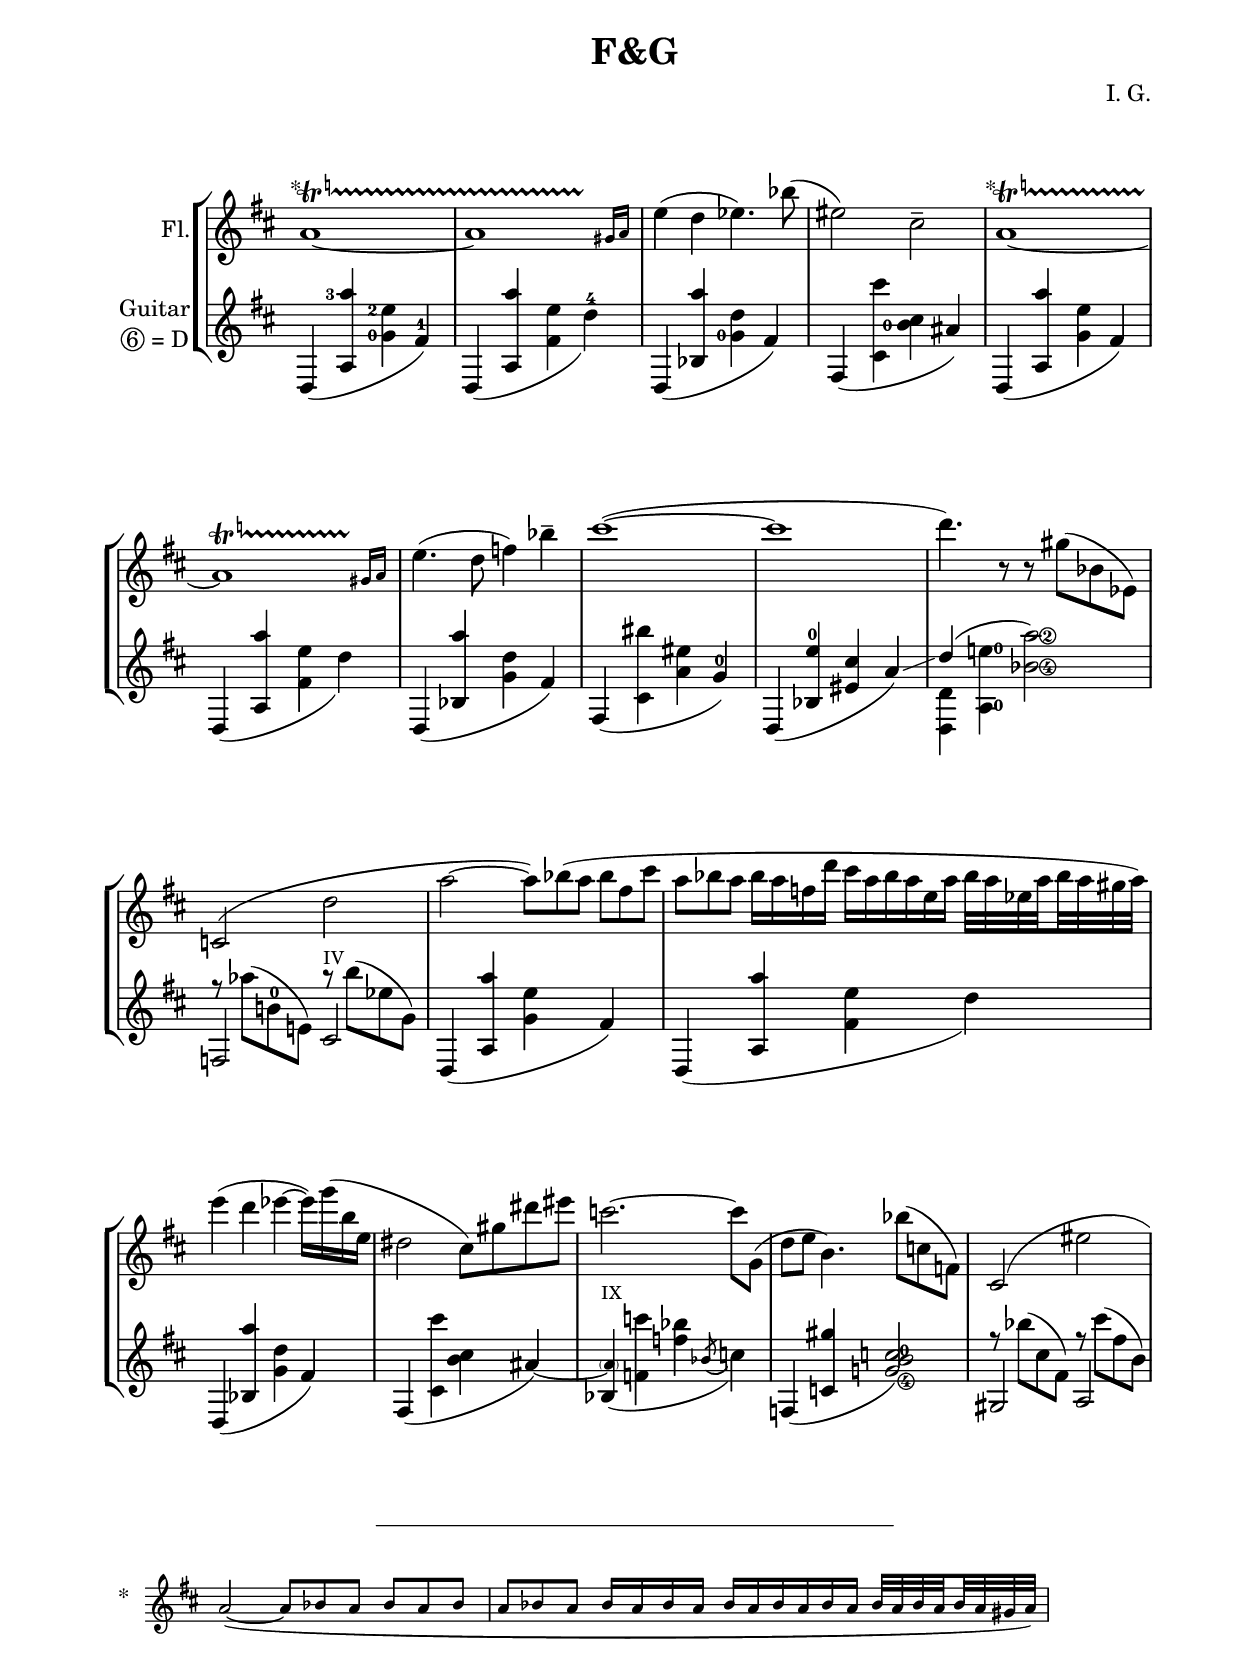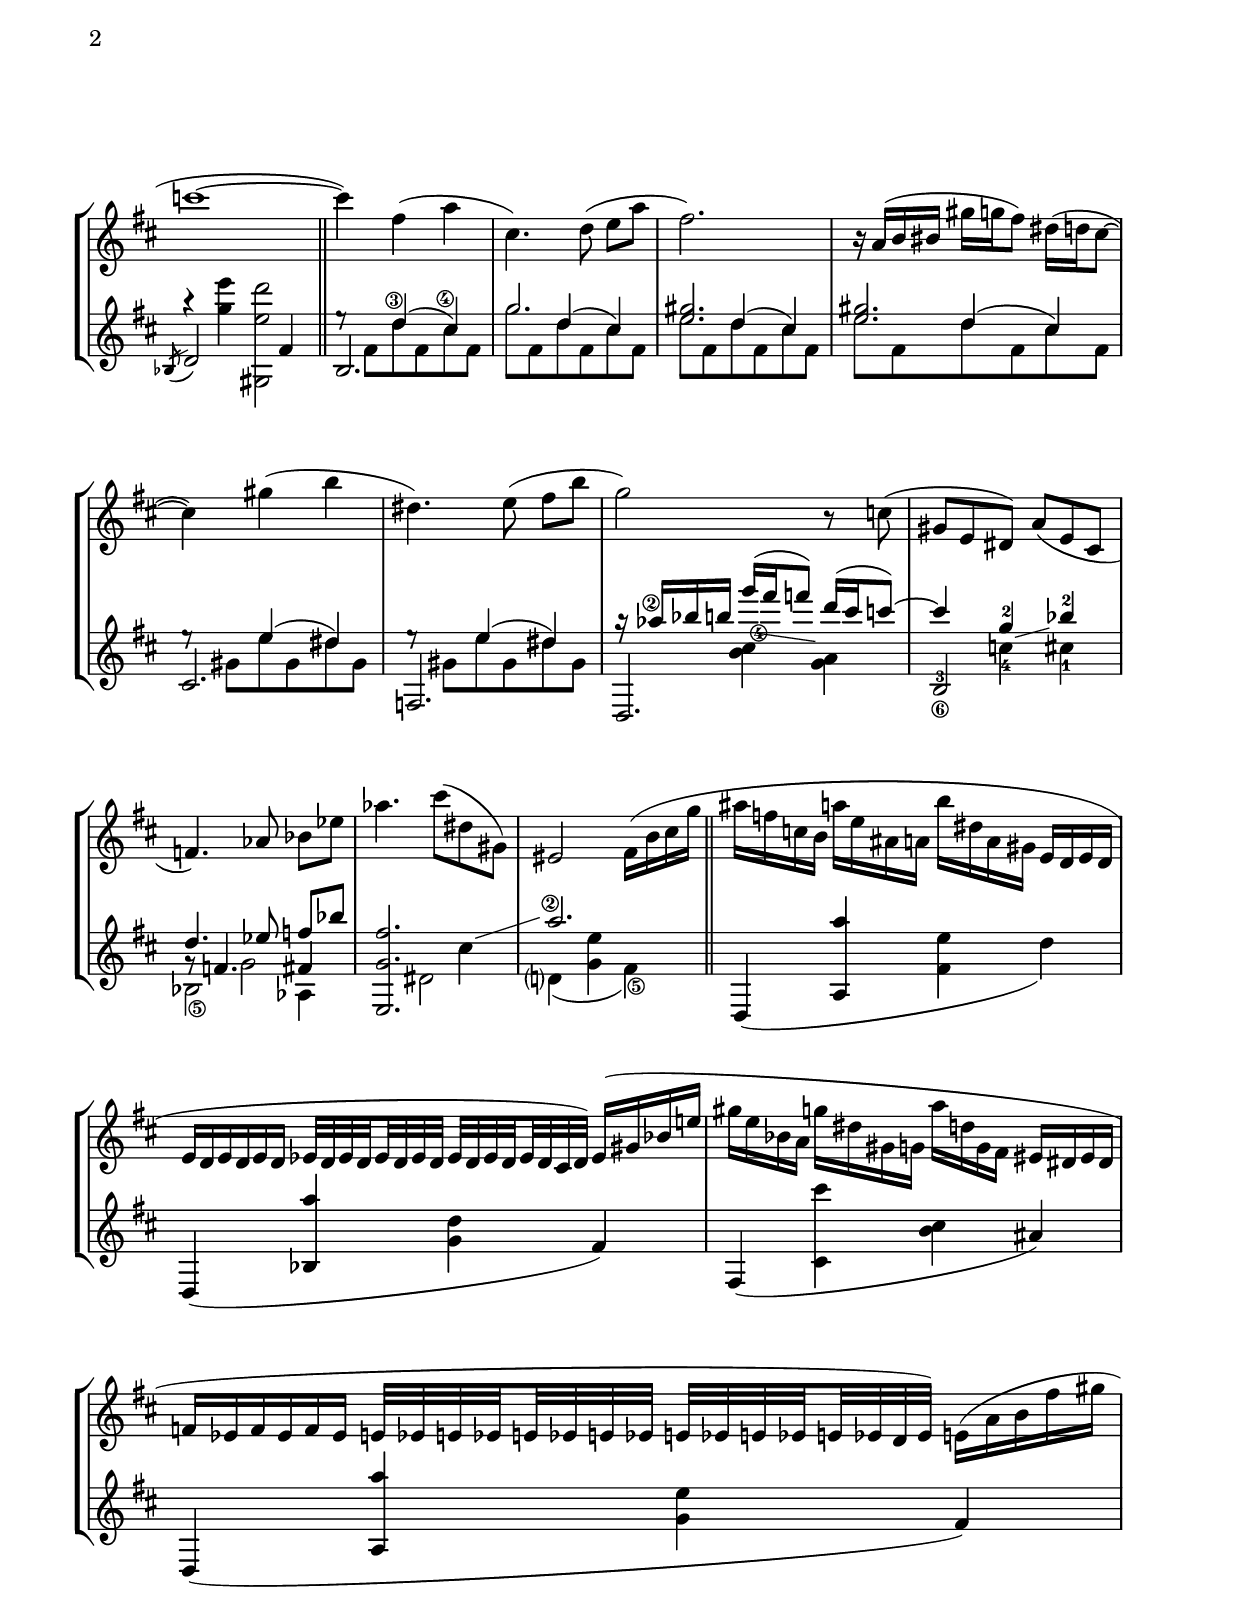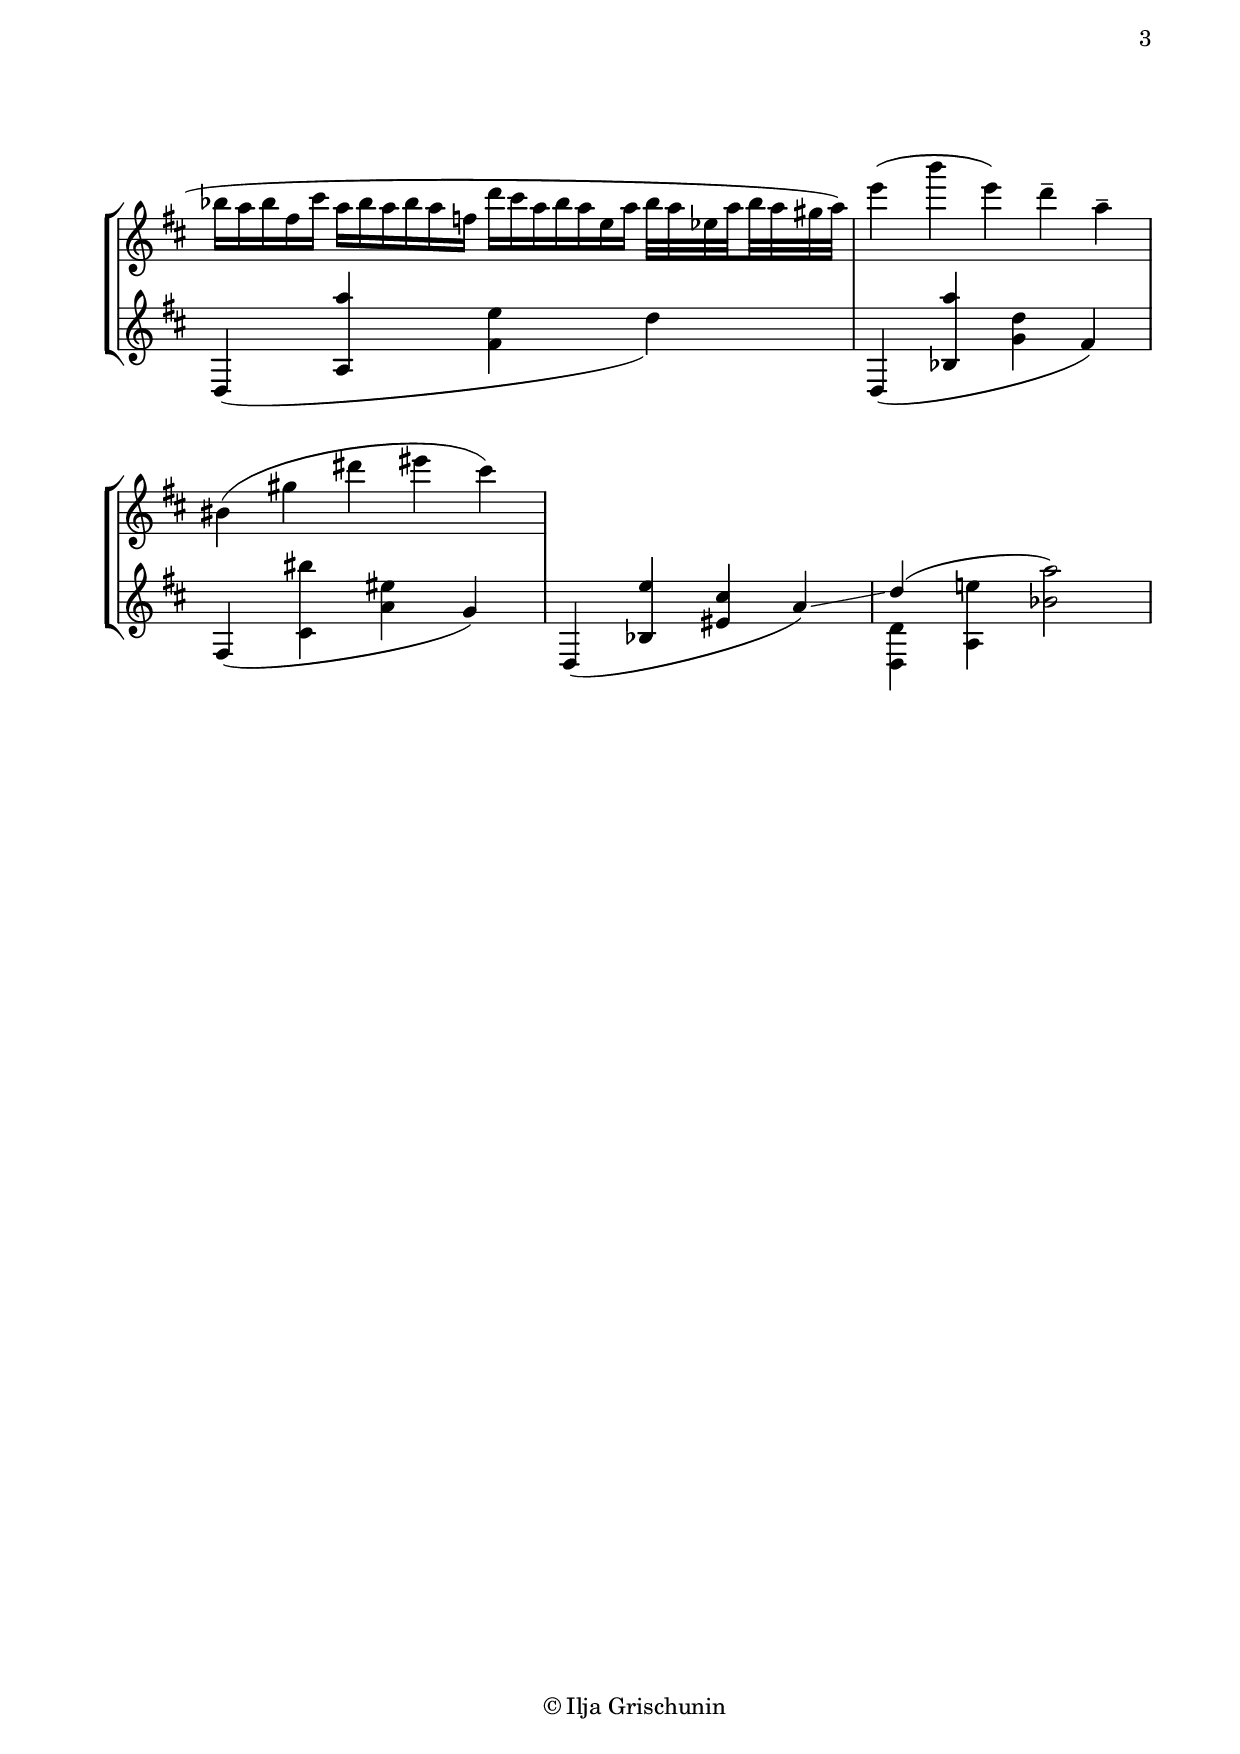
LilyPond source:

\version "2.19.15"
%\version "2.18.0"

\language "deutsch"

\header {
  title = "F&G"
  composer = "I. G."
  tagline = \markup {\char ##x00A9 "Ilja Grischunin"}
}

\paper {
  #(set-paper-size "a4")
  top-system-spacing.basic-distance = #25
  top-markup-spacing.basic-distance = #8
  markup-system-spacing.basic-distance = #10
  system-system-spacing.basic-distance = #20
  last-bottom-spacing.basic-distance = #25

  two-sided = ##t
  inner-margin = 20
  outer-margin = 15

  footnote-padding = 8
  footnote-footer-padding = 7
}

\layout {
  \context {
    \Score
    \remove "Bar_number_engraver"
  }
  \override Staff.InstrumentName.self-alignment-X = #RIGHT
}

\version "2.18.0"

\language "deutsch"

fluteMusic = \relative {
  \clef treble
  \key d \major
  \time 4/4
  \omit Staff.TimeSignature
  \omit TupletNumber
  \omit TupletBracket
  %\override Staff.TimeSignature.stencil = ##f
  %\override TupletNumber.transparent = ##t
  %\override TupletBracket.stencil = ##f
  \tag #'Fl {
    \override TrillSpanner.bound-details.left.text = \markup{
      \musicglyph #"scripts.trill" \raise #1.65 \teeny  \flat
    }
  }
  \tag #'Cl {
    \override TrillSpanner.bound-details.left.text = \markup{
      \musicglyph #"scripts.trill" \raise #1.65 \teeny  \natural
    }
  }
  \override TextScript.extra-offset = #'(-1 . -2)
  a'1~\startTrillSpan^"*"
  #(define afterGraceFraction (cons 15 16))
  \afterGrace a {gis16[\stopTrillSpan a]}
  e'4( d es4.) b'8( eis,2) cis--
  %\break
  a1~\startTrillSpan^"*"
  #(define afterGraceFraction (cons 15 16))
  \afterGrace a {gis16[\stopTrillSpan a]}
  e'4.( d8 f4) b-- cis1~(
  %\break
  cis d4.) r8 r gis,( b, es,)
  \shape #'((-1 . -1.5) (-0.5 . 0.7) (0 . 0) (0 . 0)) Slur
  c2( d'
  a'2~ \tuplet 3/2 4 {a8) b( a b fis cis' a b a} b16 a f d'
  \tuplet 6/4 {cis16 a b a e a}
  \set subdivideBeams = ##t
  \set baseMoment = #(ly:make-moment 1 8)
  \set beatStructure = #'(2 2 2 2)
  b32 a es a b a gis a)
  \set subdivideBeams = ##f
  e'4( d es~ es16) g( h, e, dis2 cis8) gis' dis' eis c2. ~ c8 g,(
  d' e h4.) b'8( c, f,) cis2( eis' c'1~
  \bar "||"
  \time 3/4
  c4) fis,( a cis,4.) d8\noBeam( e a fis2.)
  r16 a,( h his gis' g fis8) dis16( d cis8~
  cis4) gis'( h dis,4.) e8\noBeam( fis h g2) r8 c,(
  gis e dis) a'[( e cis] f4.) as8\noBeam b es as4. cis8( dis, gis,)
  eis2 fis16( h cis g'
  \bar "||"
  \time 4/4
  ais f c h a' e ais, a h' dis, a gis e d e d
  \tuplet 6/4 {e d e d e d}
  \set subdivideBeams = ##t
  es32 d es d es d es d es d es d es d cis d)
  \set subdivideBeams = ##f
  es16( gis b e!
  gis e b a g' dis gis, g a' d, g, fis eis dis eis dis
  \tuplet 6/4 {f es f es f es}
  \set subdivideBeams = ##t
  \repeat unfold 7 {e32 es} d es)
  \set subdivideBeams = ##f
  \tuplet 5/4 4 {e16( a h fis' gis b a b fis cis'}
  \tuplet 6/4 {a b a b a f}
  \tuplet 7/4 {d' cis a b a e a}
  \set subdivideBeams = ##t
  b32 a es a b a gis a)
  \tuplet 5/4 1 {e'4( h' e,) d-- a-- his,( gis' dis' eis cis)}
}

\version "2.19.15"
%\version "2.18.0"

\language "deutsch"

\include "noteHeads.ly"

guitarMusic = \relative {
  \clef treble
  \key d \major
  \time 4/4
  \omit Staff.TimeSignature
  \override Fingering.staff-padding = #'()
  \set fingeringOrientations = #'(left)
  d4_( <a' a''-3> <g'-0 e'-2> fis-1) d,4_( <a' a''> <fis' e'> d'-4)
  d,,4_( <b' a''> <g'-0 d'> fis) fis,4_( <cis' cis''> <h'-0 cis> ais)
  d,,4_( <a' a''> <g' e'> fis) d,4_( <a' a''> <fis' e'> d')
  d,,4_( <b' a''> <g' d'> fis) fis,4_( <cis' his''> <a' eis'> g-0)
  <<
    {
      d,4_( <b' e'-0> <eis cis'> a\glissando)
      \set fingeringOrientations = #'(right)
      \override Fingering.extra-offset = #'(-0.3 . 0.3)
      d4( \stemDown <a,-0 e''!-0>
      \set stringNumberOrientations = #'(right)
      \override StringNumber.extra-offset = #'(-0.4 . 0)
      <b'\4 a'\2>2)
      \override TextScript.font-size = -2
      \revert Fingering.extra-offset
      \override Fingering.staff-padding = #'()
      r8 as'( h,!-0 e,!) r-"IV" h''( es, g,)
    }
    \\
    {
      s1 <d, d'>4 s2.
      \stemUp
      f2 cis'
    }
  >>
  d,4_( <a' a''> <g' e'> fis) d,4_( <a' a''> <fis' e'> d')
  d,,4_( <b' a''> <g' d'> fis) fis,4_( <cis' cis''> <h' cis> ais~)
  \override TextScript.font-size = -2
  <b, \parenthesize \tweak font-size #-2 ais'>4^"IX"_( <f' c''>
  <f' b> \acciaccatura b,8 c4)
  f,,_( <c' gis''>
  \once \override Fingering.extra-offset = #'(6 . 1)
  \once \override StringNumber.extra-offset = #'(1.3 . 2)
  \displaceHeads #'(0 1 -1)
  <g'!_\4 h-0 c>2)
  %\once \override StringNumber.extra-offset = #'(0 . -1.2)
  %c\3)
  <<
    {
      \stemDown
      r8 b'( cis, fis,) r cis''( fis, h,) r4 <g' e'> s
      \stemUp
      fis,
    }
    \\
    {
      \stemUp
      gis,2 a \acciaccatura b8-\markup {
        \postscript #"0.7 0.3 moveto 1.6 0.8 rlineto stroke"
      } d2
      \stemDown
      <gis, e'' d'>2
    }
  >>
  \bar "||"
  \time 3/4
  <<
    {
      s4
      \once \override StringNumber.extra-offset = #'(-.5 . -2)
      d''\3(
      \once \override StringNumber.extra-offset = #'(-.5 . -1.5)
      cis\4)
      \repeat unfold 3 {s4 d( cis)}
      s4 e( dis)
      s4 e( dis)
      r16
      \once \override StringNumber.extra-offset = #'(-.5 . -3.5)
      as'\2 b h g'( fis f8) d16( cis c8)~ c4
      \tag #'Part {
        g-2-\markup {
          \postscript #"1.4 -1 moveto 1.9 0.9 rlineto stroke"
        }
      }
      \tag #'Partitur {
        g-2-\markup {
          \postscript #"1.5 -1 moveto 3.3 0.9 rlineto stroke"
        }
      }
      b-2
    }
    \\
    {
      \override Fingering.staff-padding = #'()
      e,8\rest fis, d' fis, cis' fis,
      \mergeDifferentlyHeadedOn
      \mergeDifferentlyDottedOn
      g' fis, d' fis, cis' fis,
      e' fis, d' fis, cis' fis,
      e' fis, d' fis, cis' fis,
      e'8\rest gis, e' gis, dis' gis,
      e'8\rest gis, e' gis, dis' gis,
      s4
      \once \override StringNumber.extra-offset = #'(1 . -1.4)
      <h cis\4>-\markup {
        \postscript #"1.5 4.5 moveto 5.6 -0.8 rlineto stroke"
      } <g a>
      s c-4 cis-1
    }
    \\
    {
      \voiceOne
      h,2. g'' <e gis> q cis, f, d
      \once \override Fingering.extra-offset = #'(0 . -5.3)
      h'2-3_\6 s4
    }
  >>
  <<
    {
      d'4. es8\noBeam f b

    }
    \\
    {
      s4 g,2
    }
    \\
    {
      \voiceOne
      g8\rest f4.
      %\once \override NoteColumn.force-hshift = #0.2
      \once \override Stem.length = #5
      fis4
    }
    \\
    {
      \voiceTwo
      \once \override StringNumber.extra-offset = #'(.5 . 2)
      b,2_\5 as4
    }
  >>
  <<
    {
      <e g' fis'>2.
    }
    \\
    {
      \tag #'Part {
        s2 cis''4-\markup {
          \postscript #"1.6 4.1 moveto 3.9 2 rlineto stroke"
        }
      }
      \tag #'Partitur {
        s2 cis4-\markup {
          \postscript #"1.6 4 moveto 6.2 2 rlineto stroke"
        }
      }
    }
    \\
    {
      \voiceTwo
      s4 dis,2
    }
  >>
  <<
    {
      \once \override StringNumber.extra-offset = #'(-.5 . -2)
      a''2.\2
    }
    \\
    {
      d,,?4( <g e'>
      \once \override StringNumber.extra-offset = #'(.5 . 2.5)
      fis_\5)
    }
  >>
  \bar "||"
  \time 4/4
  d,4_( <a' a''> <fis' e'> d')
  d,,4_( <b' a''> <g' d'> fis) fis,4_( <cis' cis''> <h' cis> ais)
  d,,4_( <a' a''> <g' e'> fis) d,4_( <a' a''> <fis' e'> d')
  d,,4_( <b' a''> <g' d'> fis) fis,4_( <cis' his''> <a' eis'> g)
  <<
    {
      d,4_( <b' e'> <eis cis'> a\glissando)
      d4( \stemDown <a, e''!>
      <b' a'>2)
    }
    \\
    {
      s1 <d,, d'>4 s2.
    }
  >>
}

\version "2.19.15"

\language "deutsch"

\header {
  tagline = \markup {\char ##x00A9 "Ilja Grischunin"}
}

footnot = \relative {
  \key d \major
  \magnifyStaff #(magstep -2)
  \omit Staff.TimeSignature
  \omit TupletNumber
  a'2~( \tuplet 3/2 4 {a8 b a b a b a b a}
  b16 a b a \tuplet 6/4{b a b a b a}
  \set subdivideBeams = ##t
  \set baseMoment = #(ly:make-moment 1 8)
  \set beatStructure = #'(2 2 2 2)
  b32 a b a b a gis a)
}

\markup {
  \null
  \footnote
  \null
  \concat {
    "*" \hspace #1.5
    \score {
      \footnot

      \layout {
        indent = 0
      }
    }
  }
}


\score {
  \new StaffGroup <<
    \time 6/8

    \new Staff \with {
      instrumentName = "Fl."
    }
    \fluteMusic

    \new Staff \with {
      instrumentName = \markup {
        \center-column {
          "Guitar"
          \line { \circle 6"= D" }
        }
      }
    }
    \removeWithTag #'Part
    \guitarMusic
  >>
}
